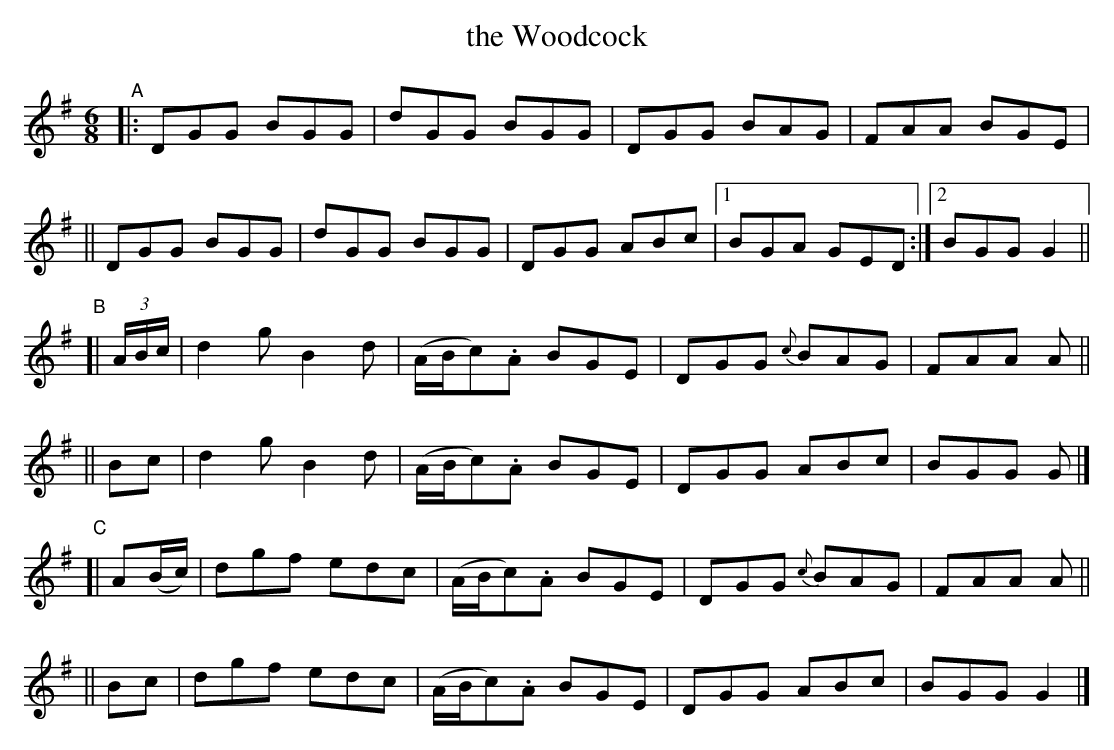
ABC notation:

X:1
T: the Woodcock
M: 6/8
L: 1/8
K: G
"^A"\
|: DGG BGG | dGG BGG | DGG BAG | FAA BGE |
|| DGG BGG | dGG BGG | DGG ABc |[1 BGA GED :|[2 BGG G2 ||
"^B"[|\
(3A/B/c/ | d2g B2d | (A/B/c).A BGE | DGG {c}BAG | FAA A ||
||   Bc  | d2g B2d | (A/B/c).A BGE | DGG ABc | BGG G |]
"^C"[|\
A(B/c/) | dgf edc | (A/B/c).A BGE | DGG {c}BAG | FAA A ||
|| Bc   | dgf edc | (A/B/c).A BGE | DGG ABc | BGG G2 |]
